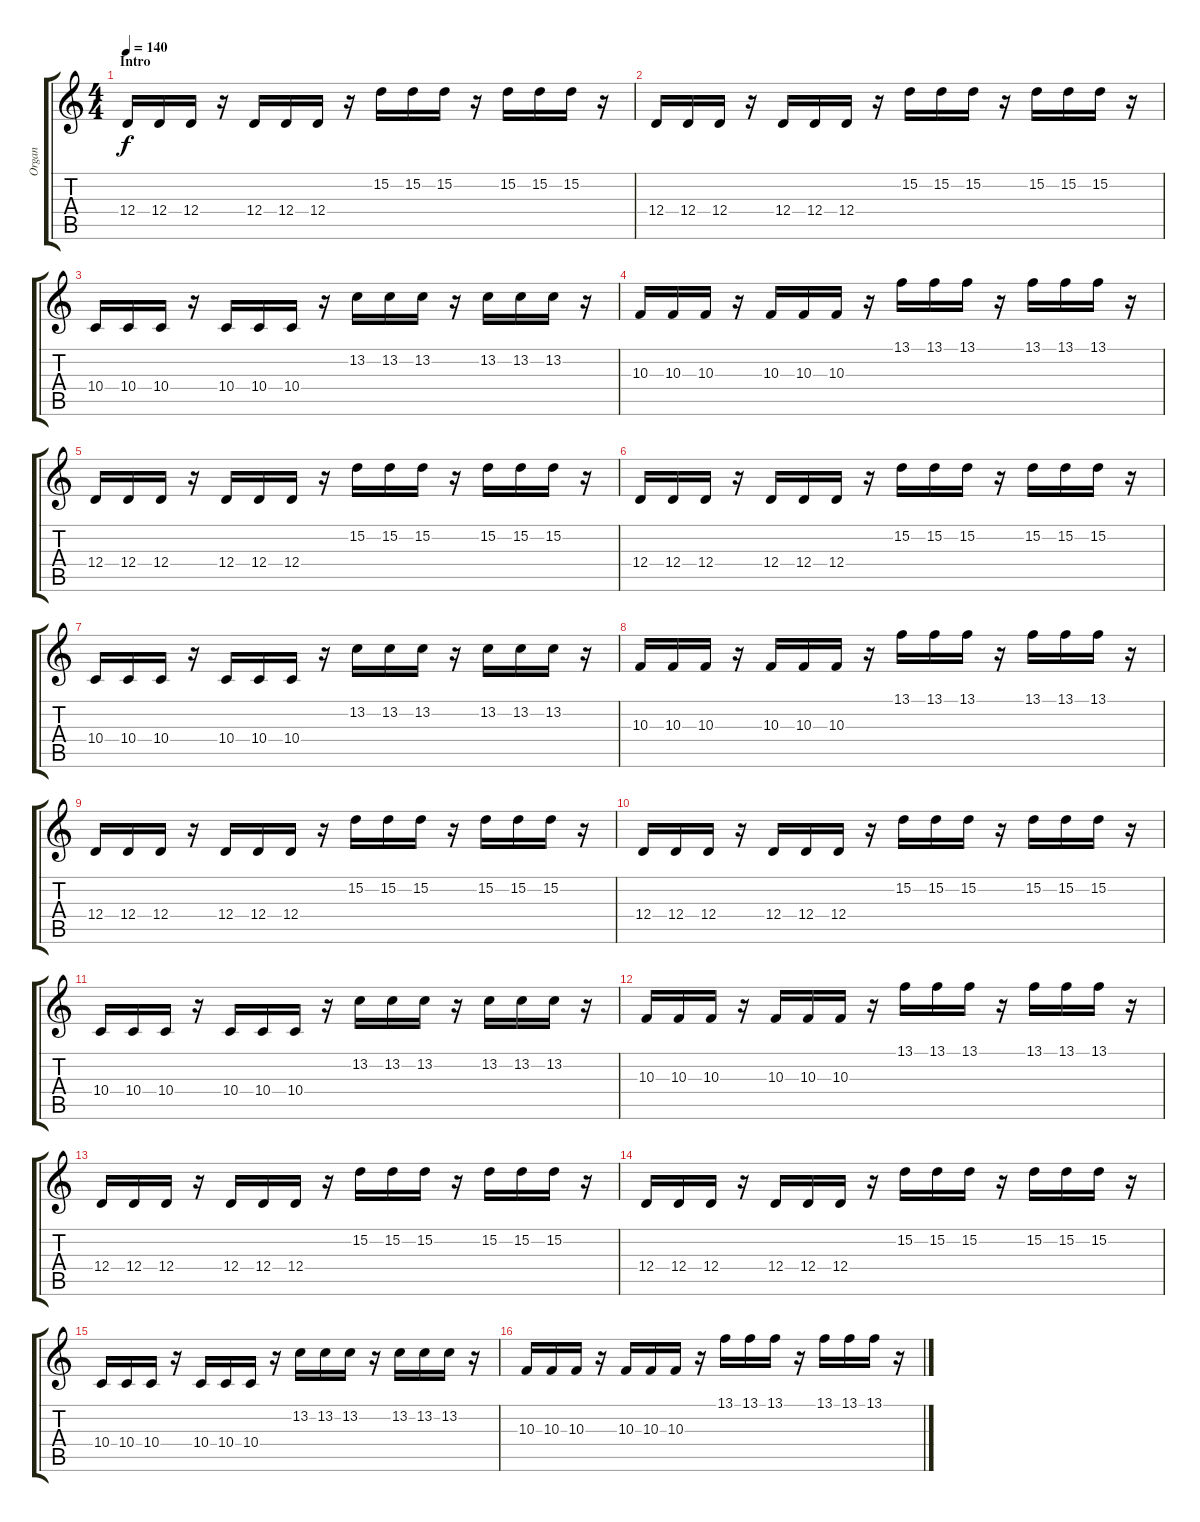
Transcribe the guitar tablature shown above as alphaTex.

\track ("Organ" "Organ") {instrument lead2sawtooth}
\staff {score tabs}
\tuning (E4 B3 G3 D3 A2 E2) {hide}
\ts (4 4)
\section ("" "Intro")
\tempo 140
\clef g2
\ks c
12.4.16{dy f volume 4 instrument lead2sawtooth} 12.4.16 12.4.16 r.16 12.4.16 12.4.16 12.4.16 r.16 15.2.16 15.2.16 15.2.16 r.16 15.2.16 15.2.16 15.2.16 r.16 |
12.4.16 12.4.16 12.4.16 r.16 12.4.16 12.4.16 12.4.16 r.16 15.2.16{volume 10} 15.2.16 15.2.16 r.16 15.2.16 15.2.16 15.2.16 r.16 |
10.4.16 10.4.16 10.4.16 r.16 10.4.16 10.4.16 10.4.16 r.16 13.2.16 13.2.16 13.2.16 r.16 13.2.16 13.2.16 13.2.16 r.16 |
10.3.16 10.3.16 10.3.16 r.16 10.3.16 10.3.16 10.3.16 r.16 13.1.16 13.1.16 13.1.16 r.16 13.1.16 13.1.16 13.1.16 r.16 |
12.4.16 12.4.16 12.4.16 r.16 12.4.16 12.4.16 12.4.16 r.16 15.2.16 15.2.16 15.2.16 r.16 15.2.16 15.2.16 15.2.16 r.16 |
12.4.16 12.4.16 12.4.16 r.16 12.4.16 12.4.16 12.4.16 r.16 15.2.16 15.2.16 15.2.16 r.16 15.2.16 15.2.16 15.2.16 r.16 |
10.4.16 10.4.16 10.4.16 r.16 10.4.16 10.4.16 10.4.16 r.16 13.2.16 13.2.16 13.2.16 r.16 13.2.16 13.2.16 13.2.16 r.16 |
10.3.16 10.3.16 10.3.16 r.16 10.3.16 10.3.16 10.3.16 r.16 13.1.16 13.1.16 13.1.16 r.16 13.1.16 13.1.16 13.1.16 r.16 |
12.4.16 12.4.16 12.4.16 r.16 12.4.16 12.4.16 12.4.16 r.16 15.2.16 15.2.16 15.2.16 r.16 15.2.16 15.2.16 15.2.16 r.16 |
12.4.16 12.4.16 12.4.16 r.16 12.4.16 12.4.16 12.4.16 r.16 15.2.16 15.2.16 15.2.16 r.16 15.2.16 15.2.16 15.2.16 r.16 |
10.4.16 10.4.16 10.4.16 r.16 10.4.16 10.4.16 10.4.16 r.16 13.2.16 13.2.16 13.2.16 r.16 13.2.16 13.2.16 13.2.16 r.16 |
10.3.16 10.3.16 10.3.16 r.16 10.3.16 10.3.16 10.3.16 r.16 13.1.16 13.1.16 13.1.16 r.16 13.1.16 13.1.16 13.1.16 r.16 |
12.4.16 12.4.16 12.4.16 r.16 12.4.16 12.4.16 12.4.16 r.16 15.2.16 15.2.16 15.2.16 r.16 15.2.16 15.2.16 15.2.16 r.16 |
12.4.16 12.4.16 12.4.16 r.16 12.4.16 12.4.16 12.4.16 r.16 15.2.16 15.2.16 15.2.16 r.16 15.2.16 15.2.16 15.2.16 r.16 |
10.4.16 10.4.16 10.4.16 r.16 10.4.16 10.4.16 10.4.16 r.16 13.2.16 13.2.16 13.2.16 r.16 13.2.16 13.2.16 13.2.16 r.16 |
10.3.16 10.3.16 10.3.16 r.16 10.3.16 10.3.16 10.3.16 r.16 13.1.16 13.1.16 13.1.16 r.16 13.1.16 13.1.16 13.1.16 r.16
